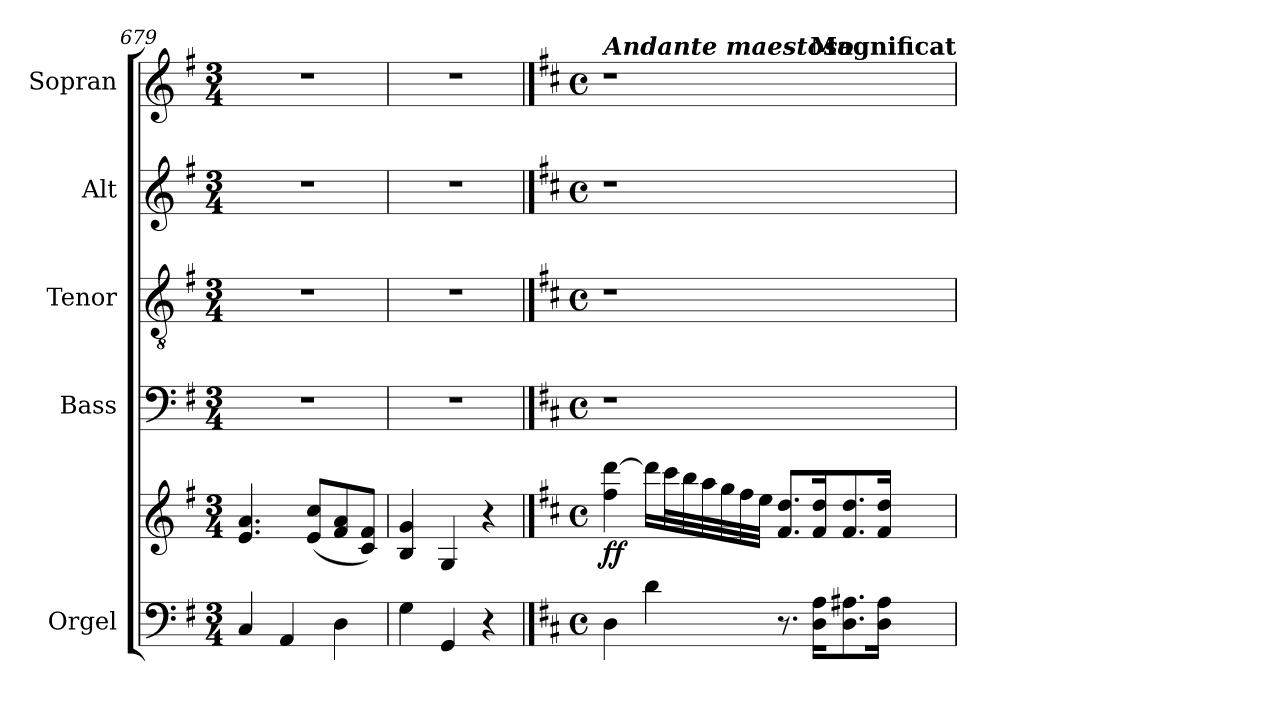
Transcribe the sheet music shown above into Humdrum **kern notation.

**kern	**kern	**dynam	**kern	**kern	**kern	**kern
*part5	*part5	*part5	*part4	*part3	*part2	*part1
*staff6	*staff5	*staff5/6	*staff4	*staff3	*staff2	*staff1
*I"Orgel	*	*	*I"Bass	*I"Tenor	*I"Alt	*I"Sopran
*I'Org.	*	*	*I'B.	*I'T.	*I'A.	*I'S.
*clefF4	*clefG2	*	*clefF4	*clefGv2	*clefG2	*clefG2
*k[f#]	*k[f#]	*	*k[f#]	*k[f#]	*k[f#]	*k[f#]
*G:	*G:	*	*G:	*G:	*G:	*G:
*M3/4	*M3/4	*	*M3/4	*M3/4	*M3/4	*M3/4
=679	=679	=679	=679	=679	=679	=679
4C/	4.e/ 4.a/	.	2.r	2.r	2.r	2.r
4AA/	.	.	.	.	.	.
.	(<8e/ 8cc/L	.	.	.	.	.
4D\	8f#/ 8a/	.	.	.	.	.
.	8c/ 8f#/J)	.	.	.	.	.
=680	=680	=680	=680	=680	=680	=680
4G\	4B/ 4g/	.	2.r	2.r	2.r	2.r
4GG/	4G/	.	.	.	.	.
4r	4r	.	.	.	.	.
!!LO:PB:g=z
==681	==681	==681	==681	==681	==681	==681
*k[f#c#]	*k[f#c#]	*	*k[f#c#]	*k[f#c#]	*k[f#c#]	*k[f#c#]
*D:	*D:	*	*D:	*D:	*D:	*D:
*M4/4	*M4/4	*	*M4/4	*M4/4	*M4/4	*M4/4
*met(c)	*met(c)	*	*met(c)	*met(c)	*met(c)	*met(c)
!	!	!	!	!	!	!LO:TX:a:Bi:t=Andante maestoso
!	!	!LO:DY:b	!	!	!	!
4D\	4ff#\ [4ddd\	ff	1r	1r	1r	1r
4d\	16ddd\LL]	.	.	.	.	.
.	32ccc#\L	.	.	.	.	.
.	32bb\	.	.	.	.	.
.	32aa\	.	.	.	.	.
.	32gg\	.	.	.	.	.
.	32ff#\	.	.	.	.	.
.	32ee\JJJ	.	.	.	.	.
8.r	8.f#/ 8.dd/L	.	.	.	.	.
16D\ 16A\KL	16f#/ 16dd/k	.	.	.	.	.
8.D\ 8.A#X\	8.f#/ 8.dd/	.	.	.	.	.
16D\ 16A#\Jk	16f#/ 16dd/Jk	.	.	.	.	.
4...ryy	4...ryy	.	4...ryy	4...ryy	4...ryy	4...ryy
!	!	!	!	!	!	!LO:TX:a:B:t=Magnificat
=	=	=	=	=	=	=
*-	*-	*-	*-	*-	*-	*-
